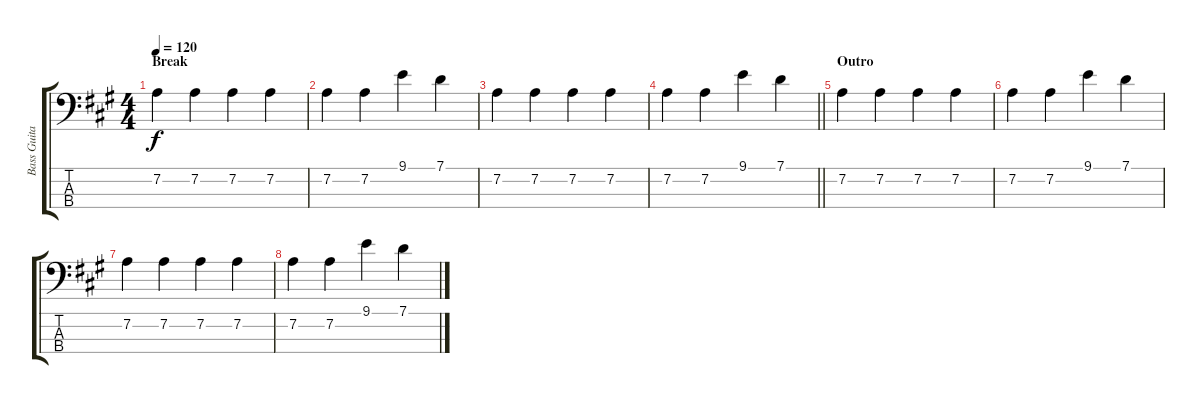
\track ("Bass Guitar" "Bass Guita") {instrument electricbassfinger}
\staff {score tabs}
\tuning (G2 D2 A1 E1) {hide}
\ts (4 4)
\section ("" "Break")
\tempo 120
\clef f4
\ks a
7.2.4{dy f} 7.2.4 7.2.4 7.2.4 |
7.2.4 7.2.4 9.1.4 7.1.4 |
7.2.4 7.2.4 7.2.4 7.2.4 |
\barLineRight lightlight
7.2.4 7.2.4 9.1.4 7.1.4 |
\section ("" "Outro")
7.2.4 7.2.4 7.2.4 7.2.4 |
7.2.4 7.2.4 9.1.4 7.1.4 |
7.2.4 7.2.4 7.2.4 7.2.4 |
7.2.4 7.2.4 9.1.4 7.1.4
